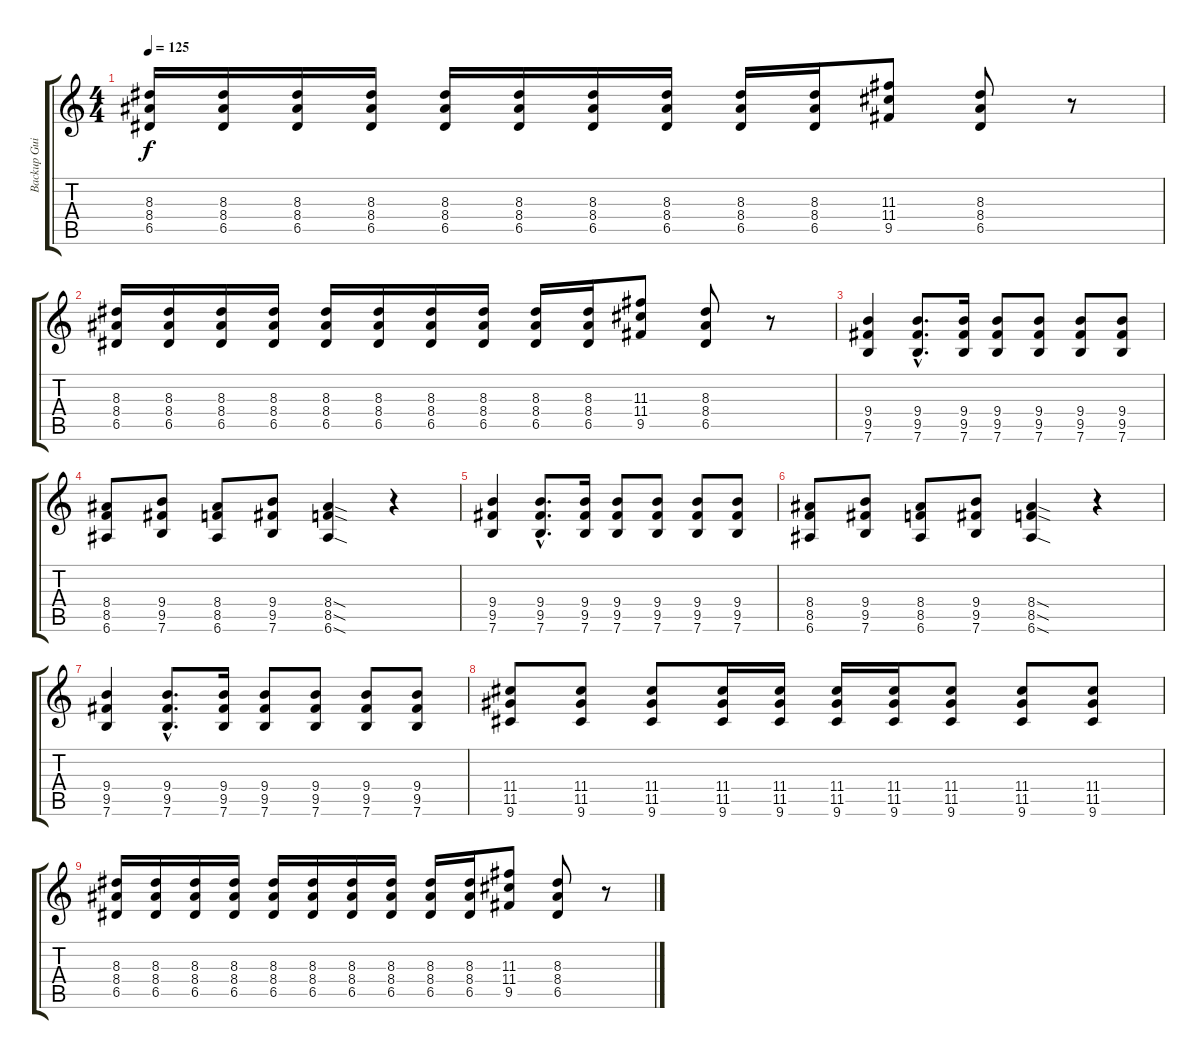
\track ("Backup Guitar" "Backup Gui") {instrument electricguitarmuted}
\staff {score tabs}
\tuning (E4 B3 G3 D3 A2 E2) {hide}
\ts (4 4)
\tempo 125
\clef g2
\ks c
(8.3 8.4 6.5).16{dy f} (8.3 8.4 6.5).16 (8.3 8.4 6.5).16 (8.3 8.4 6.5).16 (8.3 8.4 6.5).16 (8.3 8.4 6.5).16 (8.3 8.4 6.5).16 (8.3 8.4 6.5).16 (8.3 8.4 6.5).16 (8.3 8.4 6.5).16 (11.3 11.4 9.5).8 (8.3 8.4 6.5).8 r.8 |
(8.3 8.4 6.5).16 (8.3 8.4 6.5).16 (8.3 8.4 6.5).16 (8.3 8.4 6.5).16 (8.3 8.4 6.5).16 (8.3 8.4 6.5).16 (8.3 8.4 6.5).16 (8.3 8.4 6.5).16 (8.3 8.4 6.5).16 (8.3 8.4 6.5).16 (11.3 11.4 9.5).8 (8.3 8.4 6.5).8 r.8 |
(9.4 9.5 7.6).4 (9.4{hac} 9.5{hac} 7.6{hac}).8{d} (9.4 9.5 7.6).16 (9.4 9.5 7.6).8 (9.4 9.5 7.6).8 (9.4 9.5 7.6).8 (9.4 9.5 7.6).8 |
(8.4 8.5 6.6).8 (9.4 9.5 7.6).8 (8.4 8.5 6.6).8 (9.4 9.5 7.6).8 (8.4{sod} 8.5{sod} 6.6{sod}).4 r.4 |
(9.4 9.5 7.6).4 (9.4{hac} 9.5{hac} 7.6{hac}).8{d} (9.4 9.5 7.6).16 (9.4 9.5 7.6).8 (9.4 9.5 7.6).8 (9.4 9.5 7.6).8 (9.4 9.5 7.6).8 |
(8.4 8.5 6.6).8 (9.4 9.5 7.6).8 (8.4 8.5 6.6).8 (9.4 9.5 7.6).8 (8.4{sod} 8.5{sod} 6.6{sod}).4 r.4 |
(9.4 9.5 7.6).4 (9.4{hac} 9.5{hac} 7.6{hac}).8{d} (9.4 9.5 7.6).16 (9.4 9.5 7.6).8 (9.4 9.5 7.6).8 (9.4 9.5 7.6).8 (9.4 9.5 7.6).8 |
(11.4 11.5 9.6).8 (11.4 11.5 9.6).8 (11.4 11.5 9.6).8 (11.4 11.5 9.6).16 (11.4 11.5 9.6).16 (11.4 11.5 9.6).16 (11.4 11.5 9.6).16 (11.4 11.5 9.6).8 (11.4 11.5 9.6).8 (11.4 11.5 9.6).8 |
(8.3 8.4 6.5).16 (8.3 8.4 6.5).16 (8.3 8.4 6.5).16 (8.3 8.4 6.5).16 (8.3 8.4 6.5).16 (8.3 8.4 6.5).16 (8.3 8.4 6.5).16 (8.3 8.4 6.5).16 (8.3 8.4 6.5).16 (8.3 8.4 6.5).16 (11.3 11.4 9.5).8 (8.3 8.4 6.5).8 r.8
